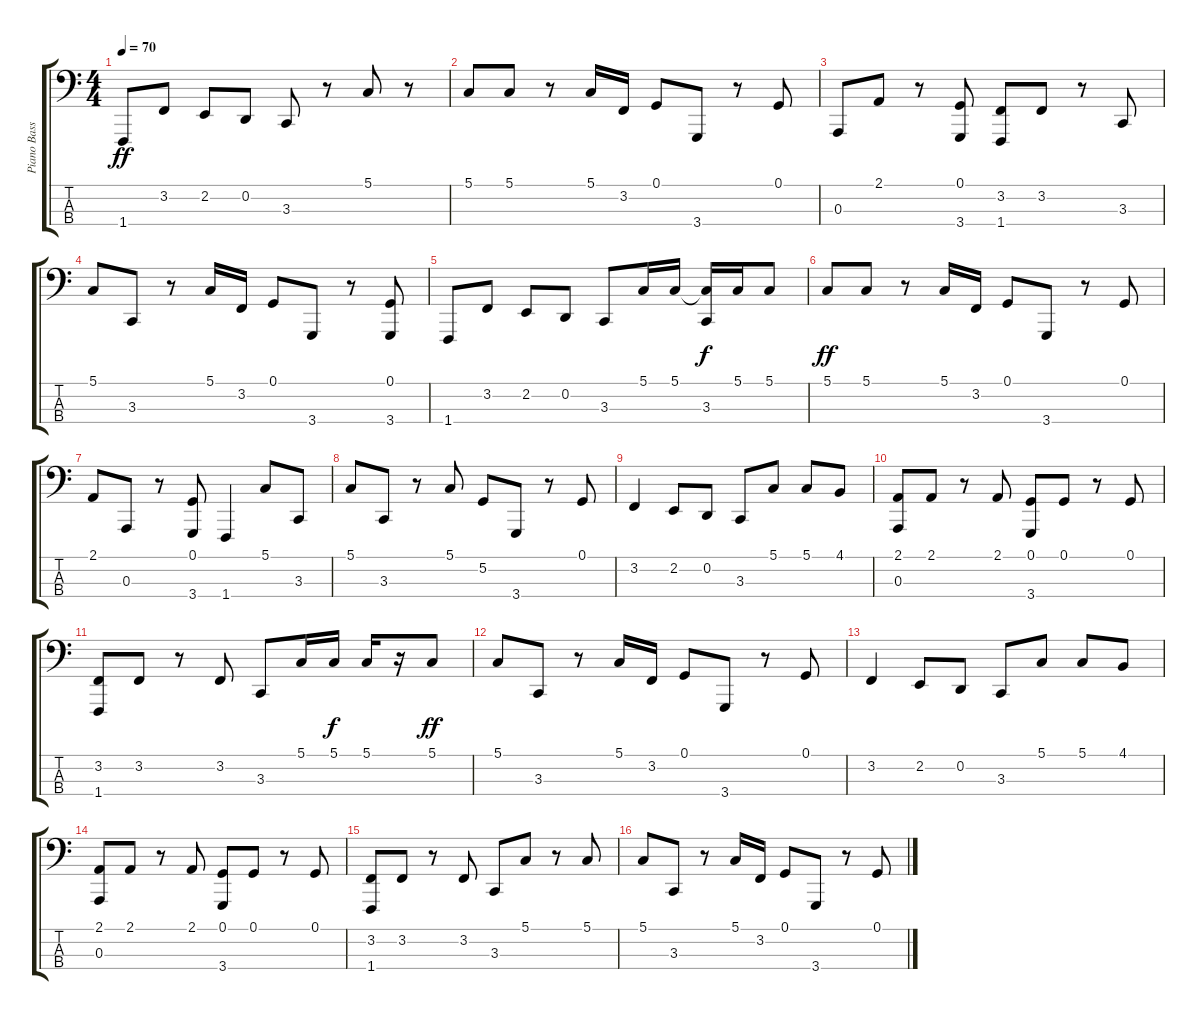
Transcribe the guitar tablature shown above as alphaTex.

\track ("Piano Bass (Paul)" "Piano Bass") {instrument brightacousticpiano}
\staff {score tabs}
\tuning (G2 D2 A1 E1) {hide}
\ts (4 4)
\tempo 70
\clef f4
\ks c
1.4.8{dy ff} 3.2.8 2.2.8 0.2.8 3.3.8 r.8 5.1.8 r.8 |
5.1.8 5.1.8 r.8 5.1.16 3.2.16 0.1.8 3.4.8 r.8 0.1.8 |
0.3.8 2.1.8 r.8 (0.1 3.4).8 (3.2 1.4).8 3.2.8 r.8 3.3.8 |
5.1.8 3.3.8 r.8 5.1.16 3.2.16 0.1.8 3.4.8 r.8 (0.1 3.4).8 |
1.4.8 3.2.8 2.2.8 0.2.8 3.3.8 5.1.16 5.1.16 (5.1{t} 3.3).16{dy f} 5.1.16 5.1.8 |
5.1.8{dy ff} 5.1.8 r.8 5.1.16 3.2.16 0.1.8 3.4.8 r.8 0.1.8 |
2.1.8 0.3.8 r.8 (0.1 3.4).8 1.4.4 5.1.8 3.3.8 |
5.1.8 3.3.8 r.8 5.1.8 5.2.8 3.4.8 r.8 0.1.8 |
3.2.4 2.2.8 0.2.8 3.3.8 5.1.8 5.1.8 4.1.8 |
(2.1 0.3).8 2.1.8 r.8 2.1.8 (0.1 3.4).8 0.1.8 r.8 0.1.8 |
(3.2 1.4).8 3.2.8 r.8 3.2.8 3.3.8 5.1.16 5.1.16{dy f} 5.1.16 r.16 5.1.8{dy ff} |
5.1.8 3.3.8 r.8 5.1.16 3.2.16 0.1.8 3.4.8 r.8 0.1.8 |
3.2.4 2.2.8 0.2.8 3.3.8 5.1.8 5.1.8 4.1.8 |
(2.1 0.3).8 2.1.8 r.8 2.1.8 (0.1 3.4).8 0.1.8 r.8 0.1.8 |
(3.2 1.4).8 3.2.8 r.8 3.2.8 3.3.8 5.1.8 r.8 5.1.8 |
5.1.8 3.3.8 r.8 5.1.16 3.2.16 0.1.8 3.4.8 r.8 0.1.8
